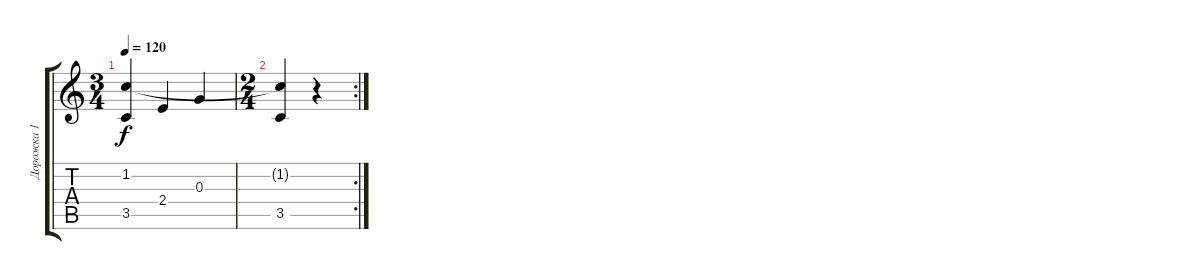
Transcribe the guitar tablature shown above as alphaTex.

\track ("Дорожка 1" "Дорожка 1") {instrument acousticguitarnylon}
\staff {score tabs}
\tuning (E4 B3 G3 D3 A2 E2) {hide}
\ts (3 4)
\tempo 120
\clef g2
\ks c
(1.2 3.5).4{dy f} 2.4.4 0.3.4 |
\rc 2
\ts (2 4)
(1.2{t} 3.5).4 r.4
